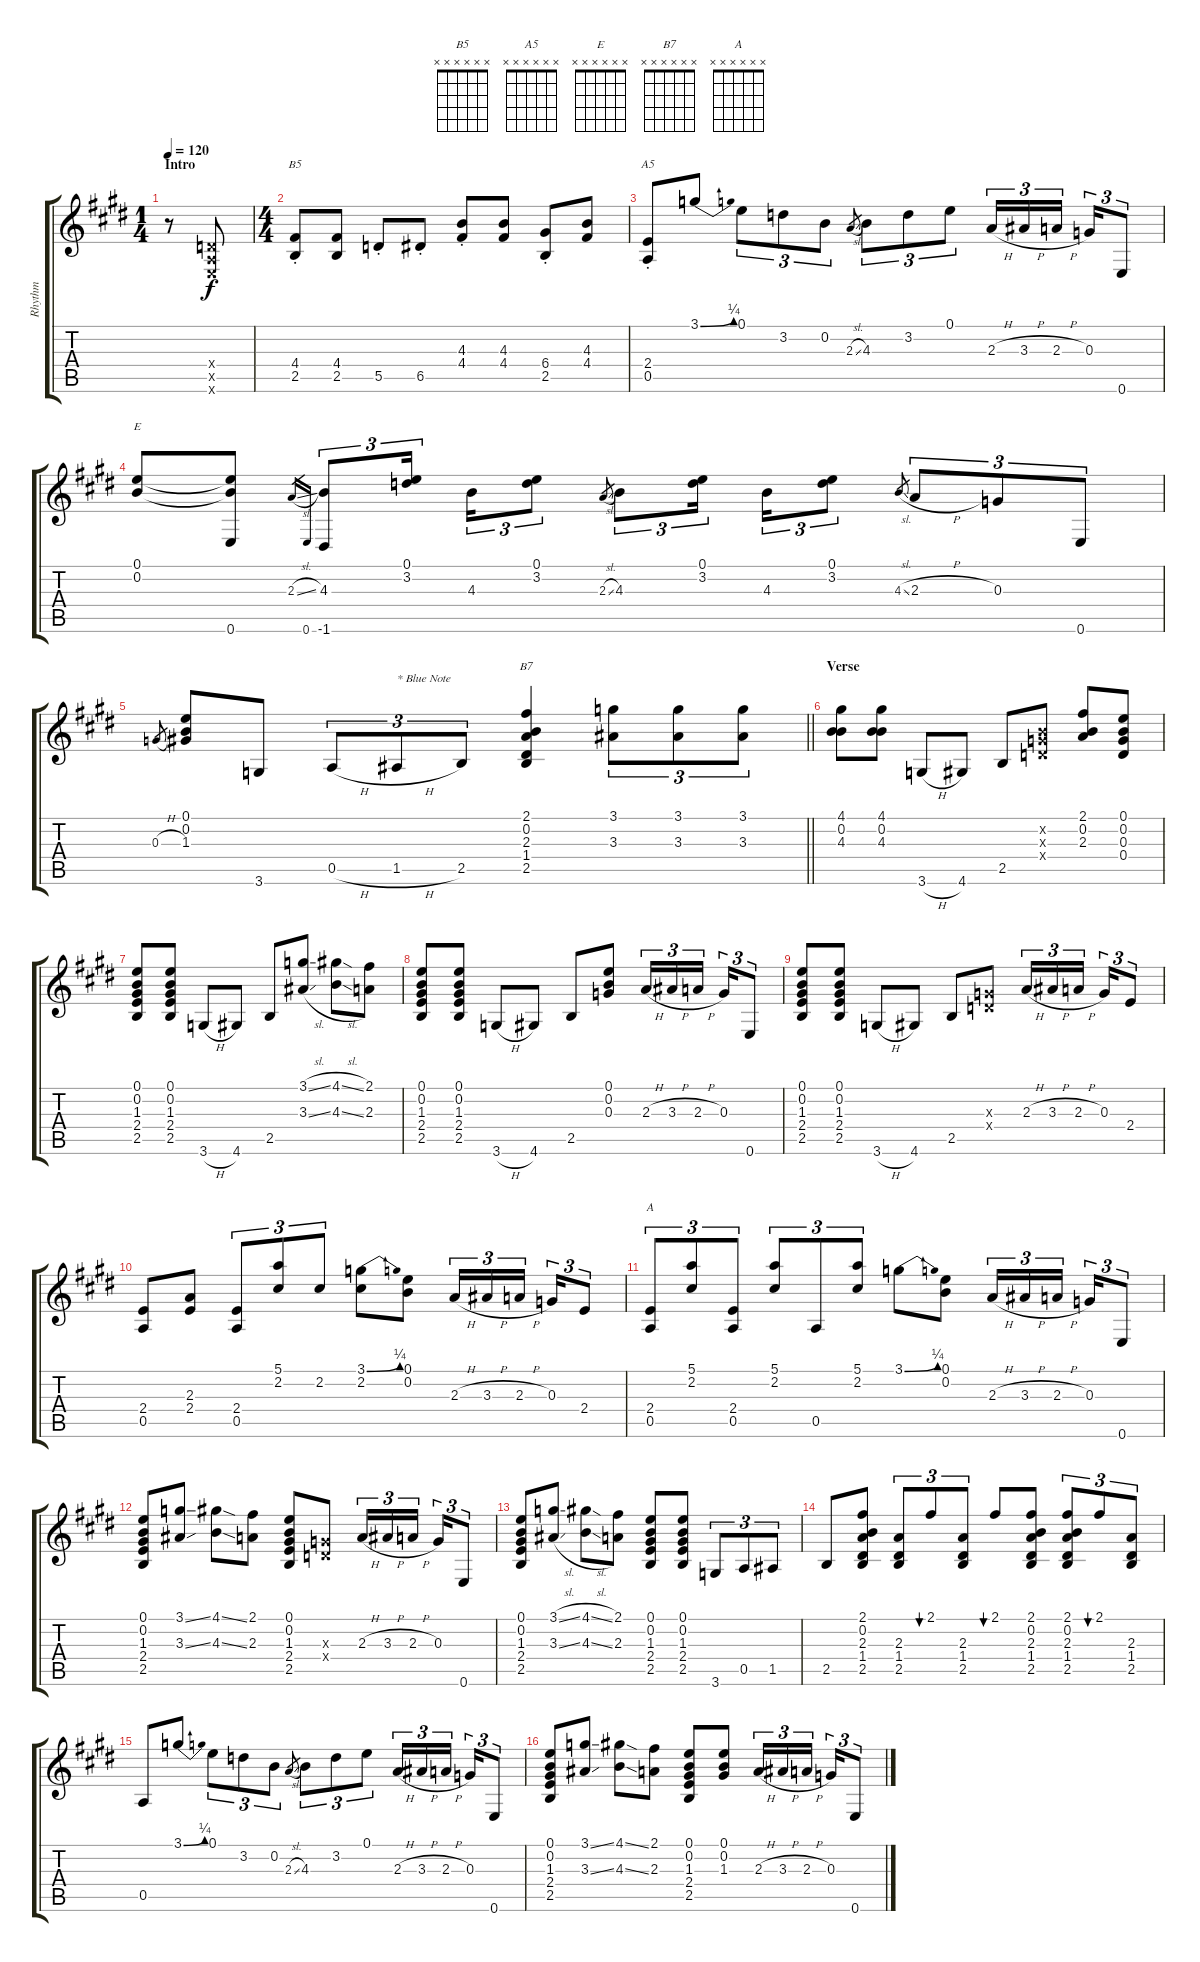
\track ("Rhythm" "Rhythm") {instrument overdrivenguitar}
\staff {score tabs}
\tuning (E4 B3 G3 D3 A2 E2) {hide}
\chord ("B5" x x x x x x)
\chord ("A5" x x x x x x)
\chord ("E" x x x x x x)
\chord ("B7" x x x x x x)
\chord ("A" x x x x x x)
\ts (1 4)
\section ("" "Intro")
\tempo 120
\clef g2
\ks e
r.8{dy f instrument overdrivenguitar} (0.4{x} 0.5{x} 0.6{x}).8 |
\ts (4 4)
\ks c#minor
(4.4{st} 2.5{st}).8{ch "B5"} (4.4 2.5).8 5.5{st}.8 6.5{st}.8 (4.3{st} 4.4{st}).8 (4.3 4.4).8 (6.4{st} 2.5).8 (4.3 4.4).8 |
(2.4{st} 0.5{st}).8{ch "A5"} 3.1{be (bend 0 0 60 1)}.8 0.1.8{tu (3 2)} 3.2.8{tu (3 2)} 0.2.8{tu (3 2)} 2.3{sl}.8{gr} 4.3.8{tu (3 2)} 3.2.8{tu (3 2)} 0.1.8{tu (3 2)} 2.3{h}.16{tu (3 2)} 3.3{h}.16{tu (3 2)} 2.3{h}.16{tu (3 2) beam splitsecondary} 0.3.16{tu (3 2)} 0.6.8{tu (3 2)} |
\ks e
(0.1 0.2).8{ch "E"} (0.1{t} 0.2{t} 0.6).8 2.3{sl}.16{gr} 0.6.16{gr} (4.3 -1.6).8{tu (3 2)} (0.1 3.2).16{tu (3 2) beam splitsecondary} 4.3.16{tu (3 2)} (0.1 3.2).8{tu (3 2)} 2.3{sl}.8{gr} 4.3.8{tu (3 2)} (0.1 3.2).16{tu (3 2) beam splitsecondary} 4.3.16{tu (3 2)} (0.1 3.2).8{tu (3 2)} 4.3{sl}.8{gr} 2.3{h}.8{tu (3 2)} 0.3.8{tu (3 2)} 0.6.8{tu (3 2)} |
\barLineRight lightlight
\ks c#minor
0.3{h}.8{gr} (0.1 0.2 1.3).8 3.6.8 0.5{h}.8{tu (3 2)} 1.5{h}.8{tu (3 2) txt "* Blue Note"} 2.5.8{tu (3 2)} (2.1 0.2 2.3 1.4 2.5).4{ch "B7"} (3.1 3.3).8{tu (3 2)} (3.1 3.3).8{tu (3 2)} (3.1 3.3).8{tu (3 2)} |
\section ("" "Verse")
(4.1 0.2 4.3).8 (4.1 0.2 4.3).8 3.6{h}.8 4.6.8 2.5.8 (0.2{x} 0.3{x} 0.4{x}).8 (2.1 0.2 2.3).8 (0.1 0.2 0.3 0.4).8 |
(0.1 0.2 1.3 2.4 2.5).8 (0.1 0.2 1.3 2.4 2.5).8 3.6{h}.8 4.6.8 2.5.8 (3.1{sl} 3.3{sl}).8 (4.1{sl} 4.3{sl}).8 (2.1 2.3).8 |
(0.1 0.2 1.3 2.4 2.5).8 (0.1 0.2 1.3 2.4 2.5).8 3.6{h}.8 4.6.8 2.5.8 (0.1 0.2 0.3).8 2.3{h}.16{tu (3 2)} 3.3{h}.16{tu (3 2)} 2.3{h}.16{tu (3 2) beam splitsecondary} 0.3.16{tu (3 2)} 0.6.8{tu (3 2)} |
(0.1 0.2 1.3 2.4 2.5).8 (0.1 0.2 1.3 2.4 2.5).8 3.6{h}.8 4.6.8 2.5.8 (0.3{x} 0.4{x}).8 2.3{h}.16{tu (3 2)} 3.3{h}.16{tu (3 2)} 2.3{h}.16{tu (3 2) beam splitsecondary} 0.3.16{tu (3 2)} 2.4.8{tu (3 2)} |
\ks e
(2.4 0.5).8 (2.3 2.4).8 (2.4 0.5).8{tu (3 2)} (5.1 2.2).8{tu (3 2)} 2.2.8{tu (3 2)} (3.1{be (bend 0 0 60 1)} 2.2).8 (0.1 0.2).8 2.3{h}.16{tu (3 2)} 3.3{h}.16{tu (3 2)} 2.3{h}.16{tu (3 2) beam splitsecondary} 0.3.16{tu (3 2)} 2.4.8{tu (3 2)} |
\ks c#minor
(2.4 0.5).8{tu (3 2) ch "A"} (5.1 2.2).8{tu (3 2)} (2.4 0.5).8{tu (3 2)} (5.1 2.2).8{tu (3 2)} 0.5.8{tu (3 2)} (5.1 2.2).8{tu (3 2)} 3.1{be (bend 0 0 60 1)}.8 (0.1 0.2).8 2.3{h}.16{tu (3 2)} 3.3{h}.16{tu (3 2)} 2.3{h}.16{tu (3 2) beam splitsecondary} 0.3.16{tu (3 2)} 0.6.8{tu (3 2)} |
(0.1 0.2 1.3 2.4 2.5).8 (3.1{ss} 3.3{ss}).8 (4.1{ss} 4.3{ss}).8 (2.1 2.3).8 (0.1 0.2 1.3 2.4 2.5).8 (0.3{x} 0.4{x}).8 2.3{h}.16{tu (3 2)} 3.3{h}.16{tu (3 2)} 2.3{h}.16{tu (3 2) beam splitsecondary} 0.3.16{tu (3 2)} 0.6.8{tu (3 2)} |
\ks e
(0.1 0.2 1.3 2.4 2.5).8 (3.1{sl} 3.3{sl}).8 (4.1{sl} 4.3{sl}).8 (2.1 2.3).8 (0.1 0.2 1.3 2.4 2.5).8 (0.1 0.2 1.3 2.4 2.5).8 3.6.8{tu (3 2)} 0.5.8{tu (3 2)} 1.5.8{tu (3 2)} |
\ks c#minor
2.5.8 (2.1 0.2 2.3 1.4 2.5).8 (2.3 1.4 2.5).8{tu (3 2)} 2.1.8{tu (3 2) bu 60} (2.3 1.4 2.5).8{tu (3 2)} 2.1.8{bu 60} (2.1 0.2 2.3 1.4 2.5).8 (2.1 0.2 2.3 1.4 2.5).8{tu (3 2)} 2.1.8{tu (3 2) bu 60} (2.3 1.4 2.5).8{tu (3 2)} |
0.5.8 3.1{be (bend 0 0 60 1)}.8 0.1.8{tu (3 2)} 3.2.8{tu (3 2)} 0.2.8{tu (3 2)} 2.3{sl}.8{gr} 4.3.8{tu (3 2)} 3.2.8{tu (3 2)} 0.1.8{tu (3 2)} 2.3{h}.16{tu (3 2)} 3.3{h}.16{tu (3 2)} 2.3{h}.16{tu (3 2) beam splitsecondary} 0.3.16{tu (3 2)} 0.6.8{tu (3 2)} |
\ks e
(0.1 0.2 1.3 2.4 2.5).8 (3.1{ss} 3.3{ss}).8 (4.1{ss} 4.3{ss}).8 (2.1 2.3).8 (0.1 0.2 1.3 2.4 2.5).8 (0.1 0.2 1.3).8 2.3{h}.16{tu (3 2)} 3.3{h}.16{tu (3 2)} 2.3{h}.16{tu (3 2) beam splitsecondary} 0.3.16{tu (3 2)} 0.6.8{tu (3 2)}
